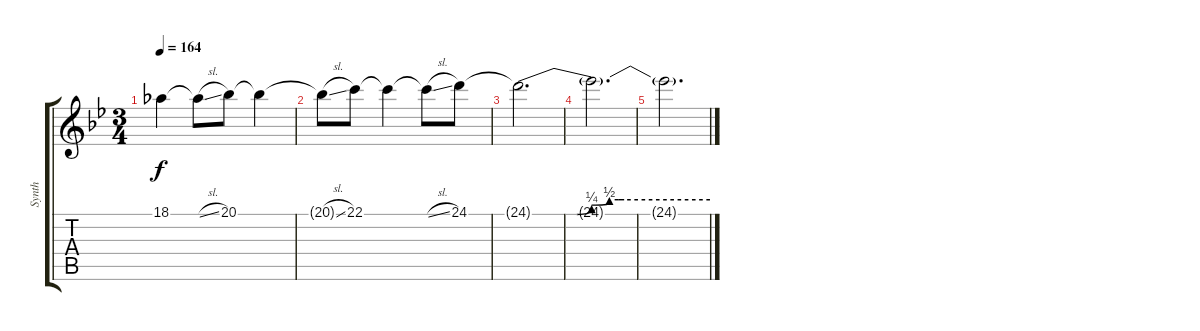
\track ("Synth" "Synth") {instrument synthvoice}
\staff {score tabs}
\tuning (D4 A3 F3 C3 G2 C2) {hide}
\ts (3 4)
\tempo 164
\clef g2
\ks bb
18.1{t}.4{dy f} 18.1{sl t}.8 20.1.8 20.1{t}.4 |
20.1{sl t}.8 22.1.8 22.1{t}.4 22.1{sl t}.8 24.1.8 |
24.1{be (custom 0 0 15 0 20 1 26 2 29 2 31 2 60 2) t}.2{d} |
24.1{t}.2{d} |
24.1{t}.2{d volume 0}
